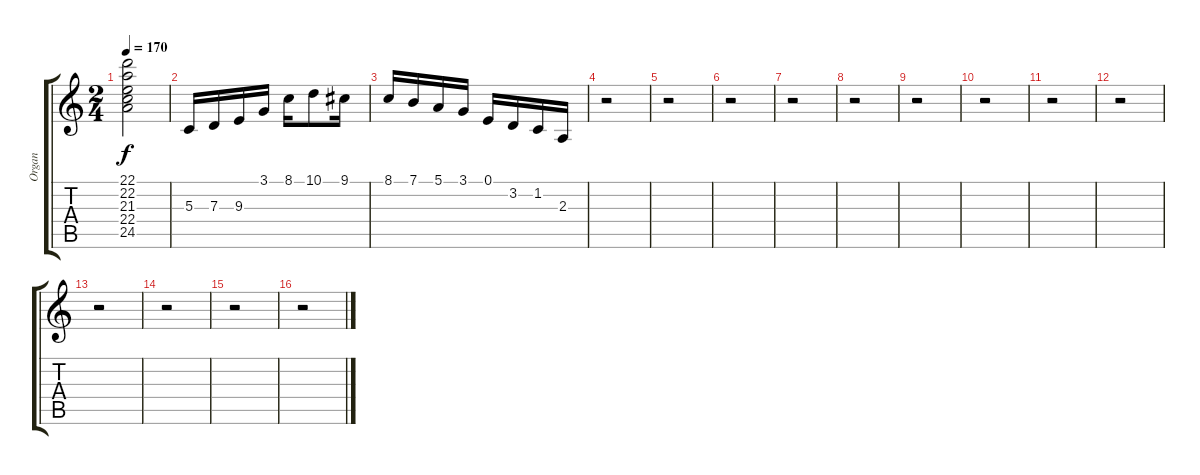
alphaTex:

\track ("Organ" "Organ") {instrument drawbarorgan}
\staff {score tabs}
\tuning (E4 B3 G3 D3 A2 E2) {hide}
\ts (2 4)
\tempo 170
\clef g2
\ks c
(22.1{t} 22.2{t} 21.3{t} 22.4{t} 24.5{t}).2{dy f} |
5.3.16 7.3.16 9.3.16 3.1.16 8.1.16 10.1.8 9.1.16 |
8.1.16 7.1.16 5.1.16 3.1.16 0.1.16 3.2.16 1.2.16 2.3.16 |
r.2 |
r.2 |
r.2 |
r.2 |
r.2 |
r.2 |
r.2 |
r.2 |
r.2 |
r.2 |
r.2 |
r.2 |
r.2
